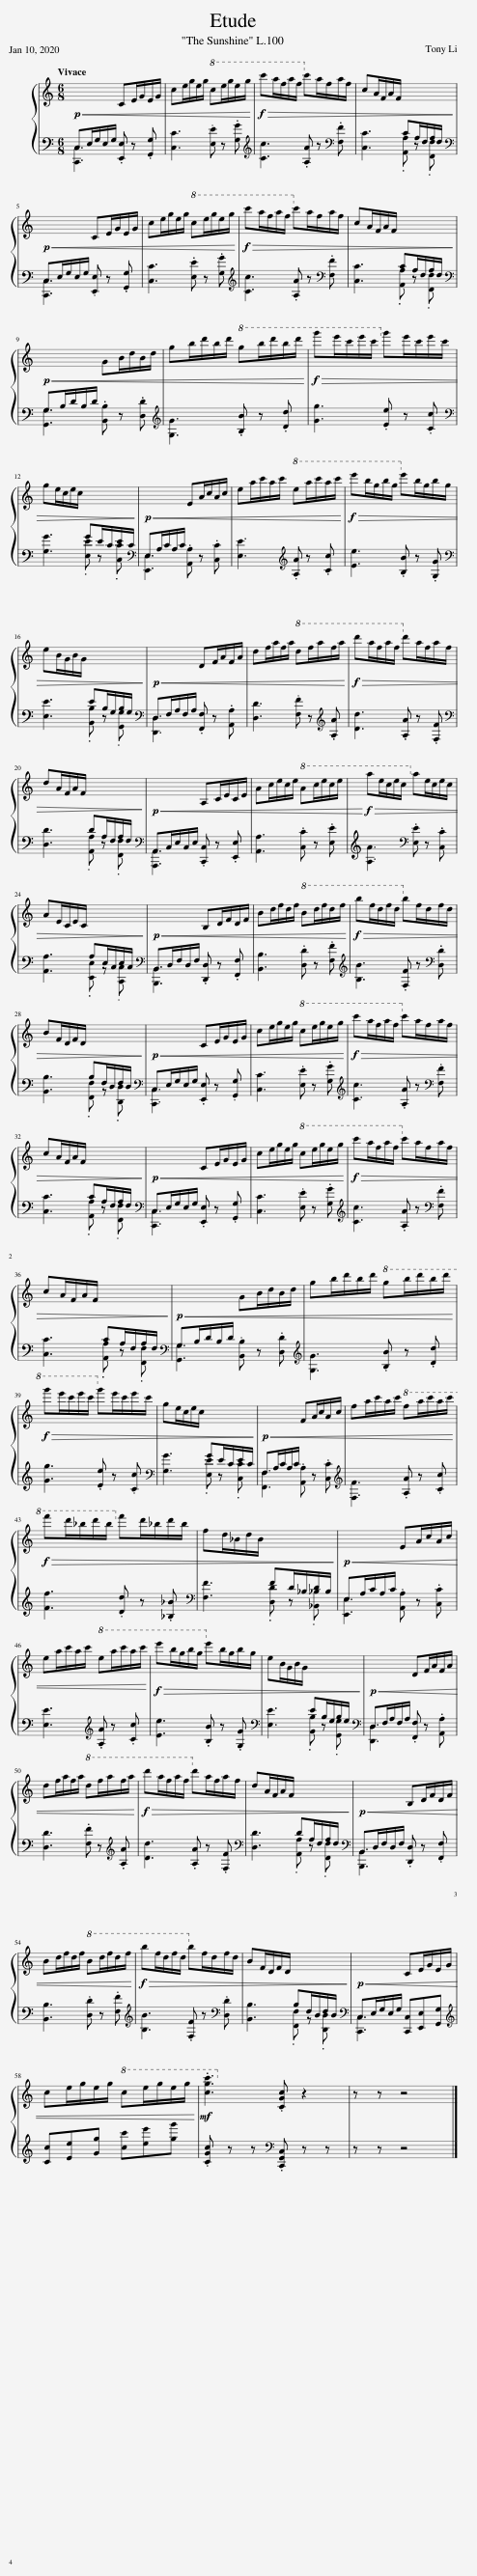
X:1
%%score { 1 | 2 }
L:1/8
Q:1/4=172
M:6/8
I:linebreak $
K:C
V:1 treble
V:2 bass
V:1
!p!!<(![I:staff +1] C,E,/G,/E,/G,/[I:staff -1] CE/G/E/G/ | ce/g/e/g/!8va(! c'e'/g'/e'/g'/!<)! |!f!!>(! c''a'/f'/a'/f'/!8va)! c'a/f/a/f/ | cA/F/A/F/[I:staff +1] CA,/F,/A,/F,/!>)! |$!p!!<(! C,E,/G,/E,/G,/[I:staff -1] CE/G/E/G/ | %5
 ce/g/e/g/!8va(! c'e'/g'/e'/g'/!<)! |!f!!>(! c''a'/f'/a'/f'/!8va)! c'a/f/a/f/ | cA/F/A/F/[I:staff +1] CA,/F,/A,/F,/!>)! |$!p!!<(! G,B,/D/B,/D/[I:staff -1] GB/d/B/d/ | gb/d'/b/d'/!8va(! g'b'/d''/b'/d''/!<)! | %10
!f!!>(! g''e''/c''/e''/c''/!8va)! g'e'/c'/e'/c'/ |$ ge/c/e/c/[I:staff +1] GE/C/E/C/!>)! |!p!!<(! E,A,/C/A,/C/[I:staff -1] EA/c/A/c/ | ea/c'/a/c'/!8va(! e'a'/c''/a'/c''/!<)! |!f!!>(! e''b'/g'/b'/g'/!8va)! e'b/g/b/g/ |$ %15
 eB/G/B/G/[I:staff +1] EB,/G,/B,/G,/!>)! |!p!!<(! D,F,/A,/F,/A,/[I:staff -1] DF/A/F/A/ | df/a/f/a/!8va(! d'f'/a'/f'/a'/!<)! |!f!!>(! d''a'/f'/a'/f'/!8va)! d'a/f/a/f/ |$ dA/F/A/F/[I:staff +1] DA,/F,/A,/F,/!>)! | %20
!p!!<(! A,,C,/E,/C,/E,/[I:staff -1] A,C/E/C/E/ | Ac/e/c/e/!8va(! ac'/e'/c'/e'/!<)! |!f!!>(! a'e'/c'/e'/c'/!8va)! ae/c/e/c/ |$ AE/C/E/C/[I:staff +1] A,E,/C,/E,/C,/!>)! |!p!!<(! B,,D,/F,/D,/F,/[I:staff -1] B,D/F/D/F/ | %25
 Bd/f/d/f/!8va(! bd'/f'/d'/f'/!<)! |!f!!>(! b'f'/d'/f'/d'/!8va)! bf/d/f/d/ |$ BF/D/F/D/[I:staff +1] B,F,/D,/F,/D,/!>)! |!p!!<(! C,E,/G,/E,/G,/[I:staff -1] CE/G/E/G/ | ce/g/e/g/!8va(! c'e'/g'/e'/g'/!<)! | %30
!f!!>(! c''a'/f'/a'/f'/!8va)! c'a/f/a/f/ |$ cA/F/A/F/[I:staff +1] CA,/F,/A,/F,/!>)! |!p!!<(! C,E,/G,/E,/G,/[I:staff -1] CE/G/E/G/ | ce/g/e/g/!8va(! c'e'/g'/e'/g'/!<)! |!f!!>(! c''a'/f'/a'/f'/!8va)! c'a/f/a/f/ |$ %35
 cA/F/A/F/[I:staff +1] CA,/F,/A,/F,/!>)! |!p!!<(! G,B,/D/B,/D/[I:staff -1] GB/d/B/d/ | gb/d'/b/d'/!8va(! g'b'/d''/b'/d''/!<)! |$!f!!>(! g''e''/c''/e''/c''/!8va)! g'e'/c'/e'/c'/ | ge/c/e/c/[I:staff +1] GE/C/E/C/!>)! | %40
!p!!<(! F,A,/C/A,/C/[I:staff -1] FA/c/A/c/ | fa/c'/a/c'/!8va(! f'a'/c''/a'/c''/!<)! |$!f!!>(! f''d''/_b'/d''/b'/!8va)! f'd'/_b/d'/b/ | fd/_B/d/B/[I:staff +1] FD/_B,/D/B,/!>)! |!p!!<(! E,A,/C/A,/C/[I:staff -1] EA/c/A/c/ |$ %45
 ea/c'/a/c'/!8va(! e'a'/c''/a'/c''/!<)! |!f!!>(! e''b'/g'/b'/g'/!8va)! e'b/g/b/g/ | eB/G/B/G/[I:staff +1] EB,/G,/B,/G,/!>)! |!p!!<(! D,F,/A,/F,/A,/[I:staff -1] DF/A/F/A/ |$ df/a/f/a/!8va(! d'f'/a'/f'/a'/!<)! | %50
!f!!>(! d''a'/f'/a'/f'/!8va)! d'a/f/a/f/ | dA/F/A/F/[I:staff +1] DA,/F,/A,/F,/!>)! |!p!!<(! B,,D,/F,/D,/F,/[I:staff -1] B,D/F/D/F/ |$ Bd/f/d/f/!8va(! bd'/f'/d'/f'/!<)! |!f!!>(! b'f'/d'/f'/d'/!8va)! bf/d/f/d/ | %55
 BF/D/F/D/[I:staff +1] B,F,/D,/F,/D,/!>)! |!p!!<(! C,E,/G,/E,/G,/[I:staff -1] CE/G/E/G/ |$ ce/g/e/g/!8va(! c'e'/g'/e'/g'/!<)! |!mf! .[c'g'c'']3!8va)! .[CGc] z2 | z z z4 |] %60
V:2
!ped! [C,,C,]3 .[E,,E,] z .[G,,G,]!ped-up! |!ped! [C,C]3 .[E,E] z .[G,G]!ped-up! |[K:treble]!ped! [Cc]3 .[A,A] z[K:bass] .[F,F]!ped-up! |!ped! [C,C]3 .[A,,A,] z .[F,,F,]!ped-up! |$[K:bass]!ped! [C,,C,]3 .[E,,E,] z .[G,,G,]!ped-up! | %5
!ped! [C,C]3 .[E,E] z .[G,G]!ped-up! |[K:treble]!ped! [Cc]3 .[A,A] z[K:bass] .[F,F]!ped-up! |!ped! [C,C]3 .[A,,A,] z .[F,,F,]!ped-up! |$[K:bass]!ped! [G,,G,]3 .[B,,B,] z .[D,D]!ped-up! |[K:treble]!ped! [G,G]3 .[B,B] z .[Dd]!ped-up! | %10
!ped! [Gg]3 .[Ee] z .[Cc]!ped-up! |$[K:bass]!ped! [G,G]3 .[E,E] z .[C,C]!ped-up! |[K:bass]!ped! [E,,E,]3 .[A,,A,] z .[C,C]!ped-up! |!ped! [E,E]3[K:treble] .[A,A] z .[Cc]!ped-up! |!ped! [Ee]3 .[B,B] z .[G,G]!ped-up! |$ %15
[K:bass]!ped! [E,E]3 .[B,,B,] z .[G,,G,]!ped-up! |[K:bass]!ped! [D,,D,]3 .[F,,F,] z .[A,,A,]!ped-up! |!ped! [D,D]3 .[F,F] z[K:treble] .[A,A]!ped-up! |!ped! [Dd]3 .[A,A] z .[F,F]!ped-up! |$[K:bass]!ped! [D,D]3 .[A,,A,] z .[F,,F,]!ped-up! | %20
[K:bass]!ped! [A,,,A,,]3 .[C,,C,] z .[E,,E,]!ped-up! |!ped! [A,,A,]3 .[C,C] z .[E,E]!ped-up! |!ped! [A,A]3[K:bass] .[E,E] z .[C,C]!ped-up! |$!ped! [A,,A,]3 .[E,,E,] z .[C,,C,]!ped-up! |[K:bass]!ped! [B,,,B,,]3 .[D,,D,] z .[F,,F,]!ped-up! | %25
!ped! [B,,B,]3 .[D,D] z .[F,F]!ped-up! |[K:treble]!ped! [B,B]3 .[F,F] z[K:bass] .[D,D]!ped-up! |$!ped! [B,,B,]3 .[F,,F,] z .[D,,D,]!ped-up! |[K:bass]!ped! [C,,C,]3 .[E,,E,] z .[G,,G,]!ped-up! |!ped! [C,C]3 .[E,E] z .[G,G]!ped-up! | %30
[K:treble]!ped! [Cc]3 .[A,A] z[K:bass] .[F,F]!ped-up! |$!ped! [C,C]3 .[A,,A,] z .[F,,F,]!ped-up! |[K:bass]!ped! [C,,C,]3 .[E,,E,] z .[G,,G,]!ped-up! |!ped! [C,C]3 .[E,E] z .[G,G]!ped-up! |[K:treble]!ped! [Cc]3 .[A,A] z[K:bass] .[F,F]!ped-up! |$ %35
!ped! [C,C]3 .[A,,A,] z .[F,,F,]!ped-up! |[K:bass]!ped! [G,,G,]3 .[B,,B,] z .[D,D]!ped-up! |[K:treble]!ped! [G,G]3 .[B,B] z .[Dd]!ped-up! |$!ped! [Gg]3 .[Ee] z .[Cc]!ped-up! |[K:bass]!ped! [G,G]3 .[E,E] z .[C,C]!ped-up! | %40
!ped! [F,,F,]3 .[A,,A,] z .[C,C]!ped-up! |[K:treble]!ped! [F,F]3 .[A,A] z .[Cc]!ped-up! |$!ped! [Ff]3 .[Dd] z .[_B,_B]!ped-up! |[K:bass]!ped! [F,F]3 .[D,D] z .[_B,,_B,]!ped-up! |!ped! [E,,E,]3 .[A,,A,] z .[C,C]!ped-up! |$ %45
!ped! [E,E]3[K:treble] .[A,A] z .[Cc]!ped-up! |!ped! [Ee]3 .[B,B] z .[G,G]!ped-up! |[K:bass]!ped! [E,E]3 .[B,,B,] z .[G,,G,]!ped-up! |[K:bass]!ped! [D,,D,]3 .[F,,F,] z .[A,,A,]!ped-up! |$!ped! [D,D]3 .[F,F] z[K:treble] .[A,A]!ped-up! | %50
!ped! [Dd]3 .[A,A] z .[F,F]!ped-up! |[K:bass]!ped! [D,D]3 .[A,,A,] z .[F,,F,]!ped-up! |[K:bass]!ped! [B,,,B,,]3 .[D,,D,] z .[F,,F,]!ped-up! |$!ped! [B,,B,]3 .[D,D] z .[F,F]!ped-up! |[K:treble]!ped! [B,B]3 .[F,F] z[K:bass] .[D,D]!ped-up! | %55
!ped! [B,,B,]3 .[F,,F,] z .[D,,D,]!ped-up! |[K:bass]!ped! [C,,C,]3 [C,,C,][E,,E,][G,,G,]!ped-up! |$[K:treble]!ped! [Cc][Ee][Gg] [cc'][ee'][gg']!ped-up! | .[CGc] z z[K:bass] .[C,,G,,C,] z z | z z z4 |] %60
